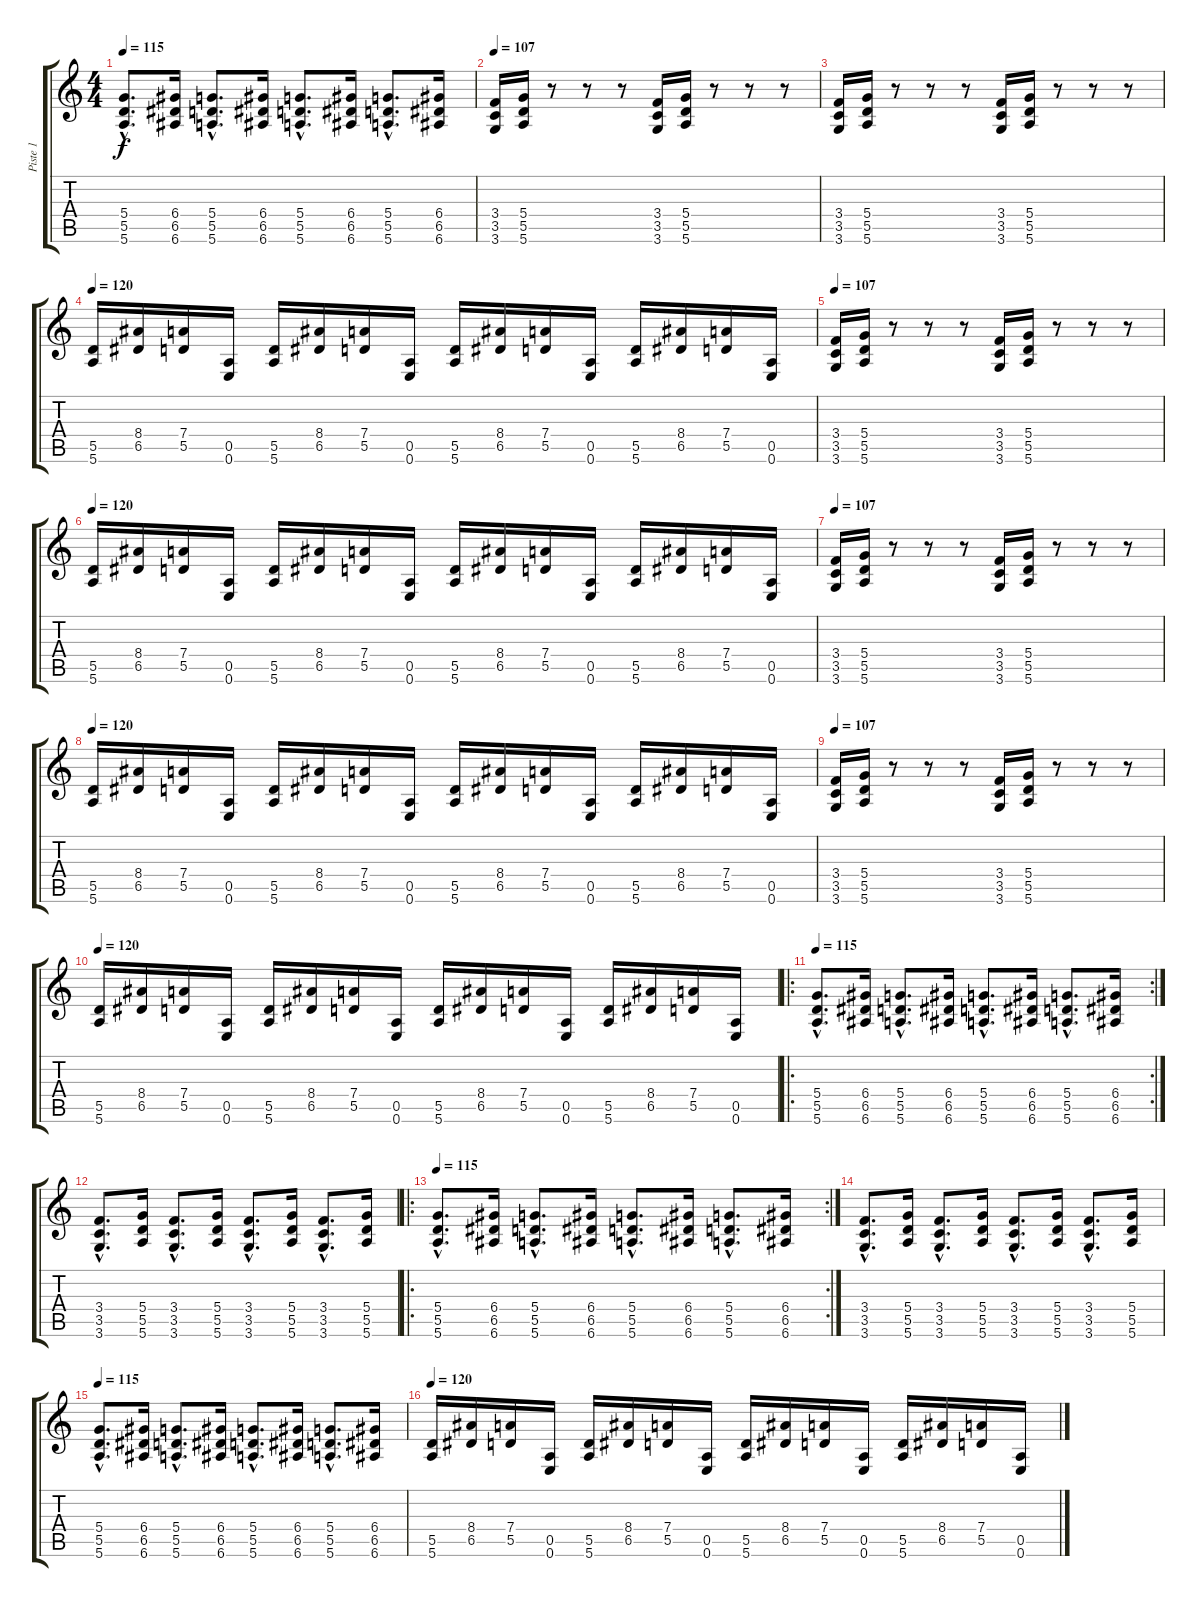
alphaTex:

\track ("Piste 1" "Piste 1") {instrument distortionguitar}
\staff {score tabs}
\tuning (E4 B3 G3 D3 A2 E2) {hide}
\ts (4 4)
\tempo 115
\clef g2
\ks c
(5.4{hac} 5.5{hac} 5.6{hac}).8{d dy f} (6.4 6.5 6.6).16 (5.4{hac} 5.5{hac} 5.6{hac}).8{d} (6.4 6.5 6.6).16 (5.4{hac} 5.5{hac} 5.6{hac}).8{d} (6.4 6.5 6.6).16 (5.4{hac} 5.5{hac} 5.6{hac}).8{d} (6.4 6.5 6.6).16 |
\tempo 107
(3.4 3.5 3.6).16 (5.4 5.5 5.6).16 r.8 r.8 r.8 (3.4 3.5 3.6).16 (5.4 5.5 5.6).16 r.8 r.8 r.8 |
(3.4 3.5 3.6).16 (5.4 5.5 5.6).16 r.8 r.8 r.8 (3.4 3.5 3.6).16 (5.4 5.5 5.6).16 r.8 r.8 r.8 |
\tempo 120
(5.5 5.6).16 (8.4 6.5).16 (7.4 5.5).16 (0.5 0.6).16 (5.5 5.6).16 (8.4 6.5).16 (7.4 5.5).16 (0.5 0.6).16 (5.5 5.6).16 (8.4 6.5).16 (7.4 5.5).16 (0.5 0.6).16 (5.5 5.6).16 (8.4 6.5).16 (7.4 5.5).16 (0.5 0.6).16 |
\tempo 107
(3.4 3.5 3.6).16 (5.4 5.5 5.6).16 r.8 r.8 r.8 (3.4 3.5 3.6).16 (5.4 5.5 5.6).16 r.8 r.8 r.8 |
\tempo 120
(5.5 5.6).16 (8.4 6.5).16 (7.4 5.5).16 (0.5 0.6).16 (5.5 5.6).16 (8.4 6.5).16 (7.4 5.5).16 (0.5 0.6).16 (5.5 5.6).16 (8.4 6.5).16 (7.4 5.5).16 (0.5 0.6).16 (5.5 5.6).16 (8.4 6.5).16 (7.4 5.5).16 (0.5 0.6).16 |
\tempo 107
(3.4 3.5 3.6).16 (5.4 5.5 5.6).16 r.8 r.8 r.8 (3.4 3.5 3.6).16 (5.4 5.5 5.6).16 r.8 r.8 r.8 |
\tempo 120
(5.5 5.6).16 (8.4 6.5).16 (7.4 5.5).16 (0.5 0.6).16 (5.5 5.6).16 (8.4 6.5).16 (7.4 5.5).16 (0.5 0.6).16 (5.5 5.6).16 (8.4 6.5).16 (7.4 5.5).16 (0.5 0.6).16 (5.5 5.6).16 (8.4 6.5).16 (7.4 5.5).16 (0.5 0.6).16 |
\tempo 107
(3.4 3.5 3.6).16 (5.4 5.5 5.6).16 r.8 r.8 r.8 (3.4 3.5 3.6).16 (5.4 5.5 5.6).16 r.8 r.8 r.8 |
\tempo 120
(5.5 5.6).16 (8.4 6.5).16 (7.4 5.5).16 (0.5 0.6).16 (5.5 5.6).16 (8.4 6.5).16 (7.4 5.5).16 (0.5 0.6).16 (5.5 5.6).16 (8.4 6.5).16 (7.4 5.5).16 (0.5 0.6).16 (5.5 5.6).16 (8.4 6.5).16 (7.4 5.5).16 (0.5 0.6).16 |
\ro
\rc 2
\tempo 115
(5.4{hac} 5.5{hac} 5.6{hac}).8{d} (6.4 6.5 6.6).16 (5.4{hac} 5.5{hac} 5.6{hac}).8{d} (6.4 6.5 6.6).16 (5.4{hac} 5.5{hac} 5.6{hac}).8{d} (6.4 6.5 6.6).16 (5.4{hac} 5.5{hac} 5.6{hac}).8{d} (6.4 6.5 6.6).16 |
(3.4{hac} 3.5{hac} 3.6{hac}).8{d} (5.4 5.5 5.6).16 (3.4{hac} 3.5{hac} 3.6{hac}).8{d} (5.4 5.5 5.6).16 (3.4{hac} 3.5{hac} 3.6{hac}).8{d} (5.4 5.5 5.6).16 (3.4{hac} 3.5{hac} 3.6{hac}).8{d} (5.4 5.5 5.6).16 |
\ro
\rc 2
\tempo 115
(5.4{hac} 5.5{hac} 5.6{hac}).8{d} (6.4 6.5 6.6).16 (5.4{hac} 5.5{hac} 5.6{hac}).8{d} (6.4 6.5 6.6).16 (5.4{hac} 5.5{hac} 5.6{hac}).8{d} (6.4 6.5 6.6).16 (5.4{hac} 5.5{hac} 5.6{hac}).8{d} (6.4 6.5 6.6).16 |
(3.4{hac} 3.5{hac} 3.6{hac}).8{d} (5.4 5.5 5.6).16 (3.4{hac} 3.5{hac} 3.6{hac}).8{d} (5.4 5.5 5.6).16 (3.4{hac} 3.5{hac} 3.6{hac}).8{d} (5.4 5.5 5.6).16 (3.4{hac} 3.5{hac} 3.6{hac}).8{d} (5.4 5.5 5.6).16 |
\tempo 115
(5.4{hac} 5.5{hac} 5.6{hac}).8{d} (6.4 6.5 6.6).16 (5.4{hac} 5.5{hac} 5.6{hac}).8{d} (6.4 6.5 6.6).16 (5.4{hac} 5.5{hac} 5.6{hac}).8{d} (6.4 6.5 6.6).16 (5.4{hac} 5.5{hac} 5.6{hac}).8{d} (6.4 6.5 6.6).16 |
\tempo 120
(5.5 5.6).16 (8.4 6.5).16 (7.4 5.5).16 (0.5 0.6).16 (5.5 5.6).16 (8.4 6.5).16 (7.4 5.5).16 (0.5 0.6).16 (5.5 5.6).16 (8.4 6.5).16 (7.4 5.5).16 (0.5 0.6).16 (5.5 5.6).16 (8.4 6.5).16 (7.4 5.5).16 (0.5 0.6).16
